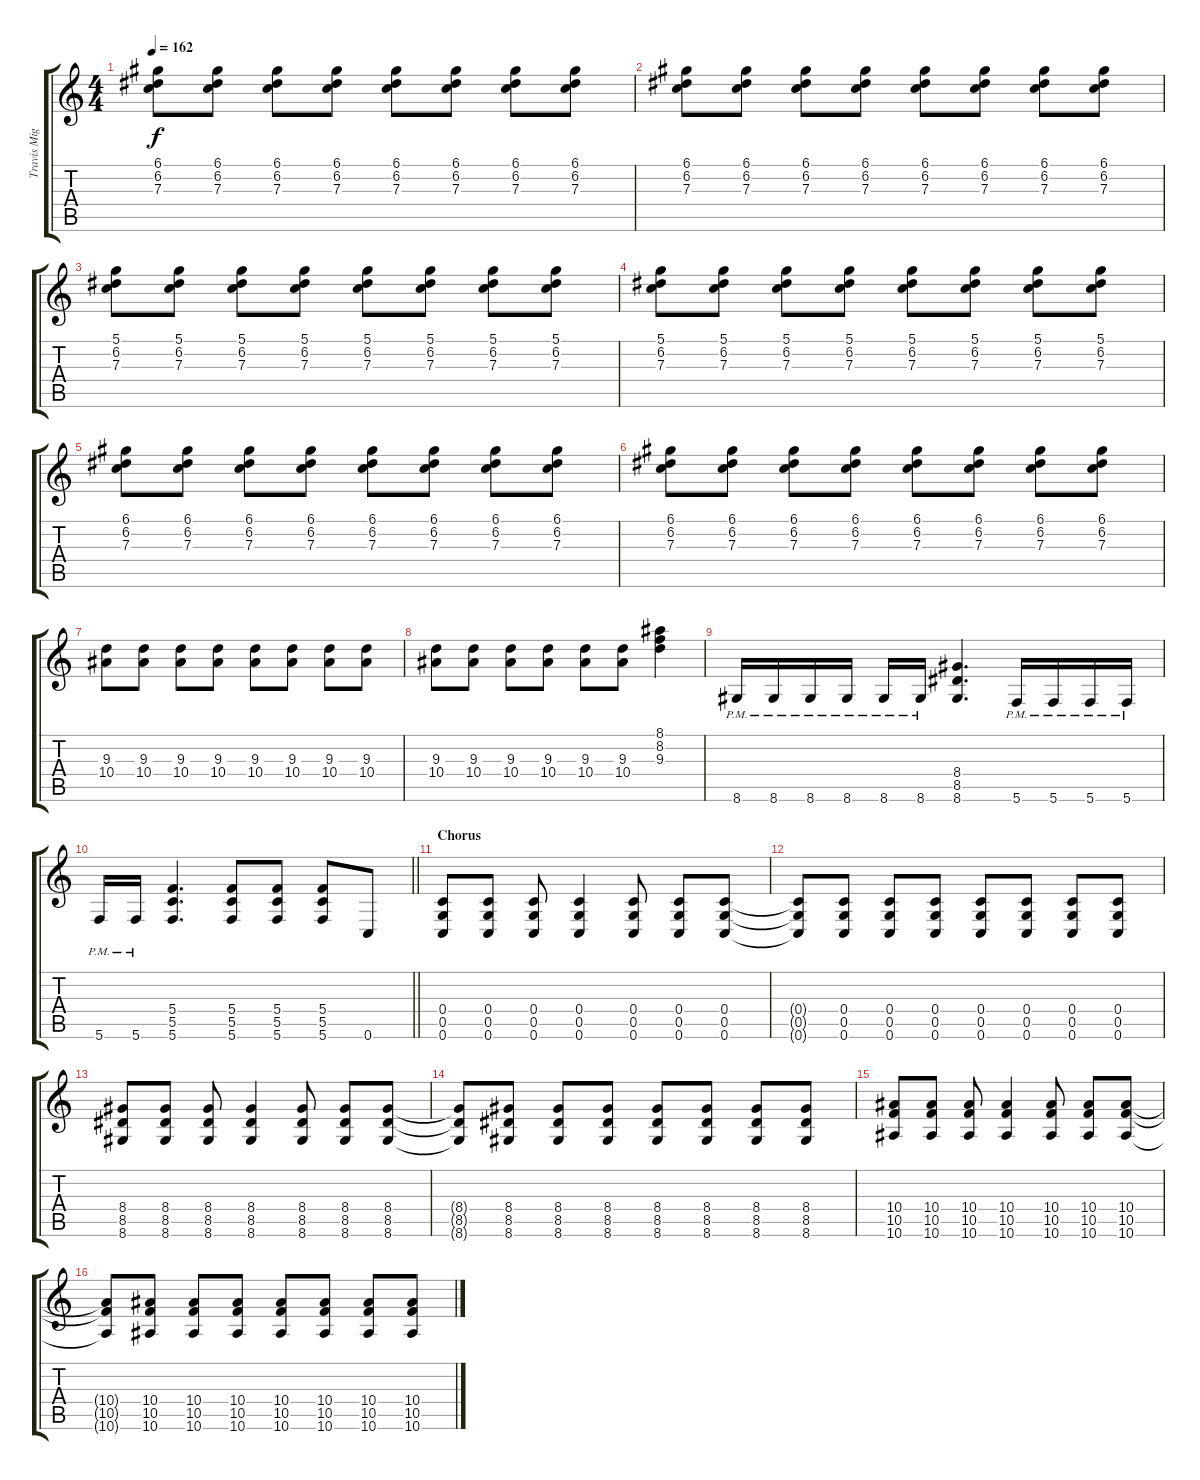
\track ("Travis Miguel" "Travis Mig") {instrument distortionguitar}
\staff {score tabs}
\tuning (D4 A3 F3 C3 G2 C2) {hide}
\ts (4 4)
\tempo 162
\clef g2
\ks c
(6.1 6.2 7.3).8{dy f volume 16 instrument distortionguitar} (6.1 6.2 7.3).8 (6.1 6.2 7.3).8 (6.1 6.2 7.3).8 (6.1 6.2 7.3).8 (6.1 6.2 7.3).8 (6.1 6.2 7.3).8 (6.1 6.2 7.3).8 |
(6.1 6.2 7.3).8 (6.1 6.2 7.3).8 (6.1 6.2 7.3).8 (6.1 6.2 7.3).8 (6.1 6.2 7.3).8 (6.1 6.2 7.3).8 (6.1 6.2 7.3).8 (6.1 6.2 7.3).8 |
(5.1 6.2 7.3).8 (5.1 6.2 7.3).8 (5.1 6.2 7.3).8 (5.1 6.2 7.3).8 (5.1 6.2 7.3).8 (5.1 6.2 7.3).8 (5.1 6.2 7.3).8 (5.1 6.2 7.3).8 |
(5.1 6.2 7.3).8 (5.1 6.2 7.3).8 (5.1 6.2 7.3).8 (5.1 6.2 7.3).8 (5.1 6.2 7.3).8 (5.1 6.2 7.3).8 (5.1 6.2 7.3).8 (5.1 6.2 7.3).8 |
(6.1 6.2 7.3).8 (6.1 6.2 7.3).8 (6.1 6.2 7.3).8 (6.1 6.2 7.3).8 (6.1 6.2 7.3).8 (6.1 6.2 7.3).8 (6.1 6.2 7.3).8 (6.1 6.2 7.3).8 |
(6.1 6.2 7.3).8 (6.1 6.2 7.3).8 (6.1 6.2 7.3).8 (6.1 6.2 7.3).8 (6.1 6.2 7.3).8 (6.1 6.2 7.3).8 (6.1 6.2 7.3).8 (6.1 6.2 7.3).8 |
(9.3 10.4).8 (9.3 10.4).8 (9.3 10.4).8 (9.3 10.4).8 (9.3 10.4).8 (9.3 10.4).8 (9.3 10.4).8 (9.3 10.4).8 |
(9.3 10.4).8 (9.3 10.4).8 (9.3 10.4).8 (9.3 10.4).8 (9.3 10.4).8 (9.3 10.4).8 (8.1 8.2 9.3).4 |
8.6{pm}.16 8.6{pm}.16 8.6{pm}.16 8.6{pm}.16 8.6{pm}.16 8.6{pm}.16 (8.4 8.5 8.6).4{d} 5.6{pm}.16 5.6{pm}.16 5.6{pm}.16 5.6{pm}.16 |
\barLineRight lightlight
5.6{pm}.16 5.6{pm}.16 (5.4 5.5 5.6).4{d} (5.4 5.5 5.6).8 (5.4 5.5 5.6).8 (5.4 5.5 5.6).8 0.6.8 |
\section ("" "Chorus")
(0.4 0.5 0.6).8{volume 7} (0.4 0.5 0.6).8 (0.4 0.5 0.6).8 (0.4 0.5 0.6).4 (0.4 0.5 0.6).8 (0.4 0.5 0.6).8 (0.4 0.5 0.6).8 |
(0.4{t} 0.5{t} 0.6{t}).8 (0.4 0.5 0.6).8 (0.4 0.5 0.6).8 (0.4 0.5 0.6).8 (0.4 0.5 0.6).8 (0.4 0.5 0.6).8 (0.4 0.5 0.6).8 (0.4 0.5 0.6).8 |
(8.4 8.5 8.6).8 (8.4 8.5 8.6).8 (8.4 8.5 8.6).8 (8.4 8.5 8.6).4 (8.4 8.5 8.6).8 (8.4 8.5 8.6).8 (8.4 8.5 8.6).8 |
(8.4{t} 8.5{t} 8.6{t}).8 (8.4 8.5 8.6).8 (8.4 8.5 8.6).8 (8.4 8.5 8.6).8 (8.4 8.5 8.6).8 (8.4 8.5 8.6).8 (8.4 8.5 8.6).8 (8.4 8.5 8.6).8 |
(10.4 10.5 10.6).8 (10.4 10.5 10.6).8 (10.4 10.5 10.6).8 (10.4 10.5 10.6).4 (10.4 10.5 10.6).8 (10.4 10.5 10.6).8 (10.4 10.5 10.6).8 |
(10.4{t} 10.5{t} 10.6{t}).8 (10.4 10.5 10.6).8 (10.4 10.5 10.6).8 (10.4 10.5 10.6).8 (10.4 10.5 10.6).8 (10.4 10.5 10.6).8 (10.4 10.5 10.6).8 (10.4 10.5 10.6).8
